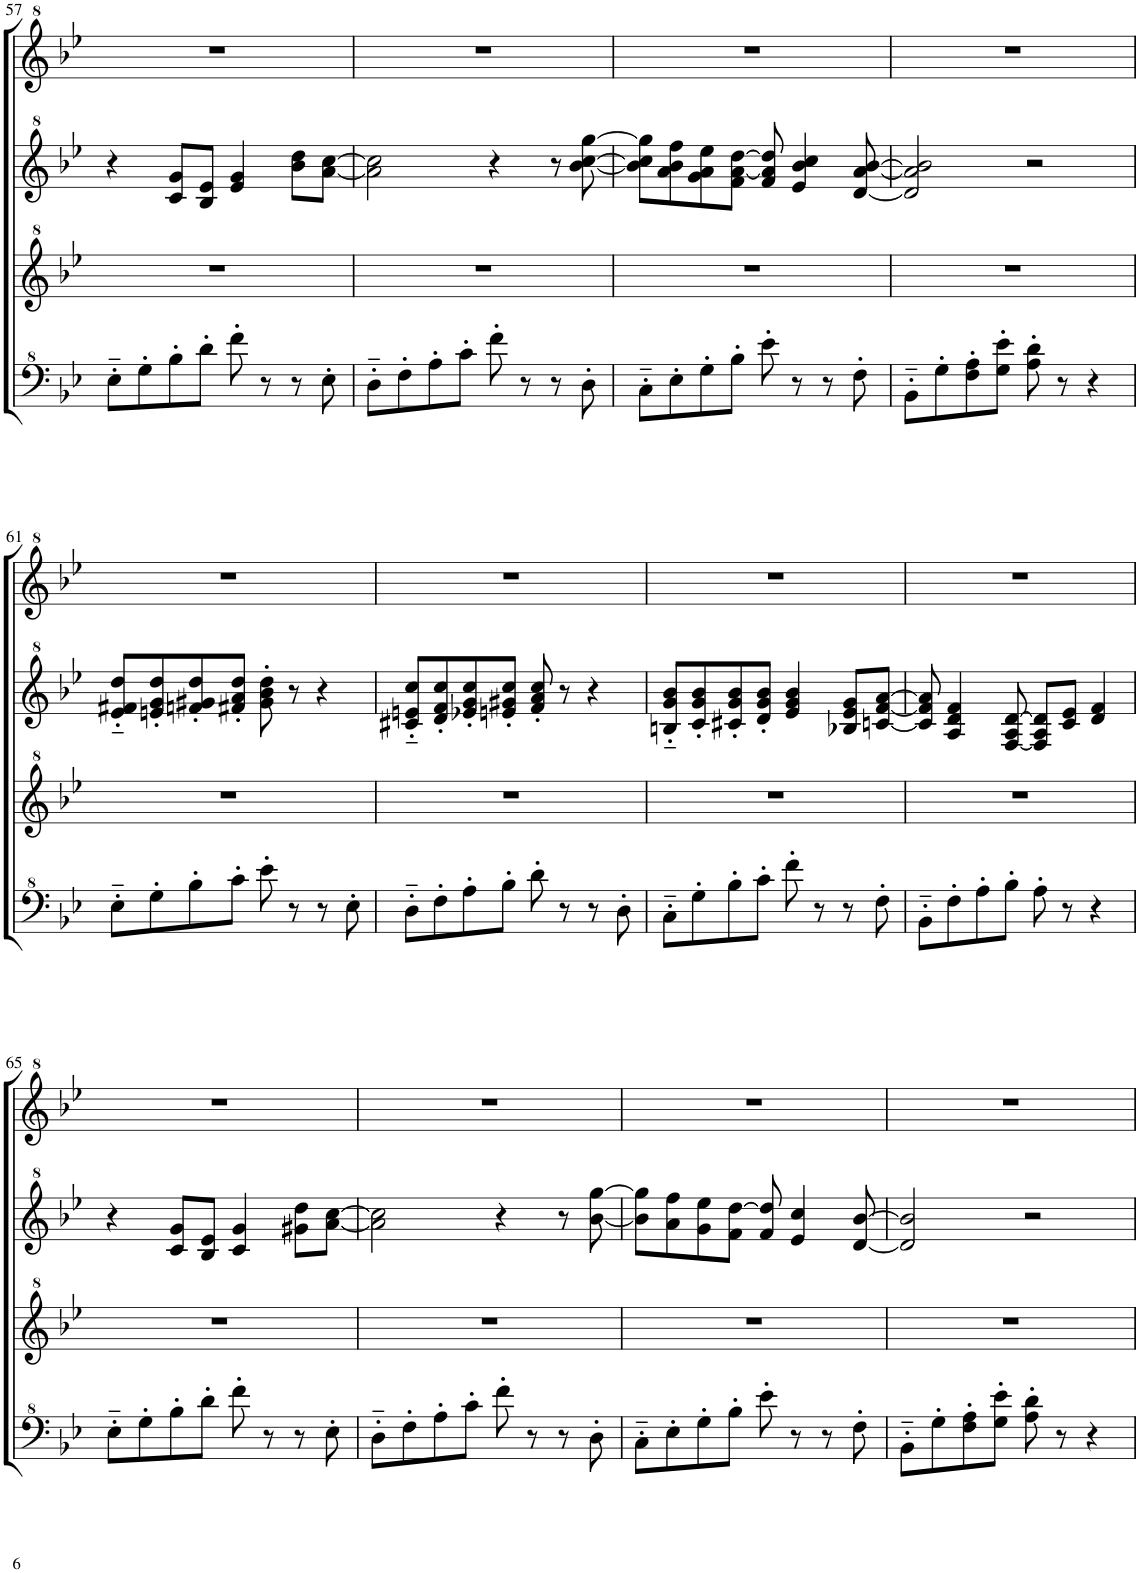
**kern	**kern	**kern	**kern
*part1	*part1	*part1	*part1
*staff4	*staff3	*staff2	*staff1
*I"Model III	*	*	*
!!LO:PB:g=z
*clefF^4	*clefG^2	*clefG^2	*clefG^2
*k[b-e-]	*k[b-e-]	*k[b-e-]	*k[b-e-]
*M4/4	*M4/4	*M4/4	*M4/4
=57	=57	=57	=57
8e-'~\L	1r	4r	1r
8g'\	.	.	.
8b-'\	.	8cc/ 8gg/L	.
8dd'\J	.	8b-/ 8ee-/J	.
8ff'\	.	4ee-/ 4gg/	.
8r	.	.	.
8r	.	8bb-\ 8ddd\L	.
8e-'\	.	[8aa\ [8ccc\J	.
=58	=58	=58	=58
8d'~\L	1r	2aa\] 2ccc\]	1r
8f'\	.	.	.
8a'\	.	.	.
8cc'\J	.	.	.
8ff'\	.	4r	.
8r	.	.	.
8r	.	8r	.
8d'\	.	[8bb-\ [8ccc\ [8ggg\	.
=59	=59	=59	=59
8c'~\L	1r	8bb-\] 8ccc\] 8ggg\]L	1r
8e-'\	.	8aa\ 8bb-\ 8fff\	.
8g'\	.	8gg\ 8aa\ 8eee-\	.
8b-'\J	.	8ff\ [8aa\ [8ddd\J	.
8ee-'\	.	8ff/ 8aa/] 8ddd/]	.
8r	.	4ee-/ 4bb-/ 4ccc/	.
8r	.	.	.
8f'\	.	[8dd/ [8aa/ [8bb-/	.
=60	=60	=60	=60
8B-'~\L	1r	2dd/] 2aa/] 2bb-/]	1r
8g'\	.	.	.
8f\' 8a\'	.	.	.
8g\' 8ee-\'J	.	.	.
8a\' 8dd\'	.	2r	.
8r	.	.	.
4r	.	.	.
!!LO:LB:g=z
=61	=61	=61	=61
8e-'~\L	1r	8ee-/'~ 8ff#X/'~ 8ddd/'~L	1r
8g'\	.	8een/' 8gg/' 8ddd/'	.
8b-'\	.	8ffn/' 8gg#X/' 8ddd/'	.
8cc'\J	.	8ff#X/' 8aa/' 8ddd/'J	.
8ee-'\	.	8gg#\' 8bb-\' 8ddd\'	.
8r	.	8r	.
8r	.	4r	.
8e-'\	.	.	.
=62	=62	=62	=62
8d'~\L	1r	8cc#X/'~ 8een/'~ 8ccc/'~L	1r
8f'\	.	8dd/' 8ff/' 8ccc/'	.
8a'\	.	8ee-X/' 8gg/' 8ccc/'	.
8b-'\J	.	8een/' 8gg#X/' 8ccc/'J	.
8dd'\	.	8ff/' 8aa/' 8ccc/'	.
8r	.	8r	.
8r	.	4r	.
8d'\	.	.	.
=63	=63	=63	=63
8c'~\L	1r	8bn/'~ 8gg/'~ 8bb-/'~L	1r
8g'\	.	8cc/' 8gg/' 8bb-/'	.
8b-'\	.	8cc#X/' 8gg/' 8bb-/'	.
8cc'\J	.	8dd/' 8gg/' 8bb-/'J	.
8ff'\	.	4ee-/ 4gg/ 4bb-/	.
8r	.	.	.
8r	.	8b-X/ 8ee-/ 8gg/L	.
8f'\	.	[8ccn/ [8ff/ [8aa/J	.
=64	=64	=64	=64
8B-'~\L	1r	8cc/] 8ff/] 8aa/]	1r
8f'\	.	4a/ 4dd/ 4ff/	.
8a'\	.	.	.
8b-'\J	.	[8f/ 8a/ [8dd/	.
8a'\	.	8f/] 8a/ 8dd/]L	.
8r	.	8cc/ 8ee-/J	.
4r	.	4dd/ 4ff/	.
!!LO:LB:g=z
=65	=65	=65	=65
8e-'~\L	1r	4r	1r
8g'\	.	.	.
8b-'\	.	8cc/ 8gg/L	.
8dd'\J	.	8b-/ 8ee-/J	.
8ff'\	.	4cc/ 4gg/	.
8r	.	.	.
8r	.	8gg#X\ 8ddd\L	.
8e-'\	.	[8aa\ [8ccc\J	.
=66	=66	=66	=66
8d'~\L	1r	2aa\] 2ccc\]	1r
8f'\	.	.	.
8a'\	.	.	.
8cc'\J	.	.	.
8ff'\	.	4r	.
8r	.	.	.
8r	.	8r	.
8d'\	.	[8bb-\ [8ggg\	.
=67	=67	=67	=67
8c'~\L	1r	8bb-\] 8ggg\]L	1r
8e-'\	.	8aa\ 8fff\	.
8g'\	.	8gg\ 8eee-\	.
8b-'\J	.	8ff\ [8ddd\J	.
8ee-'\	.	8ff/ 8ddd/]	.
8r	.	4ee-/ 4ccc/	.
8r	.	.	.
8f'\	.	[8dd/ [8bb-/	.
=68	=68	=68	=68
8B-'~\L	1r	2dd/] 2bb-/]	1r
8g'\	.	.	.
8f\' 8a\'	.	.	.
8g\' 8ee-\'J	.	.	.
8a\' 8dd\'	.	2r	.
8r	.	.	.
4r	.	.	.
=	=	=	=
*-	*-	*-	*-
